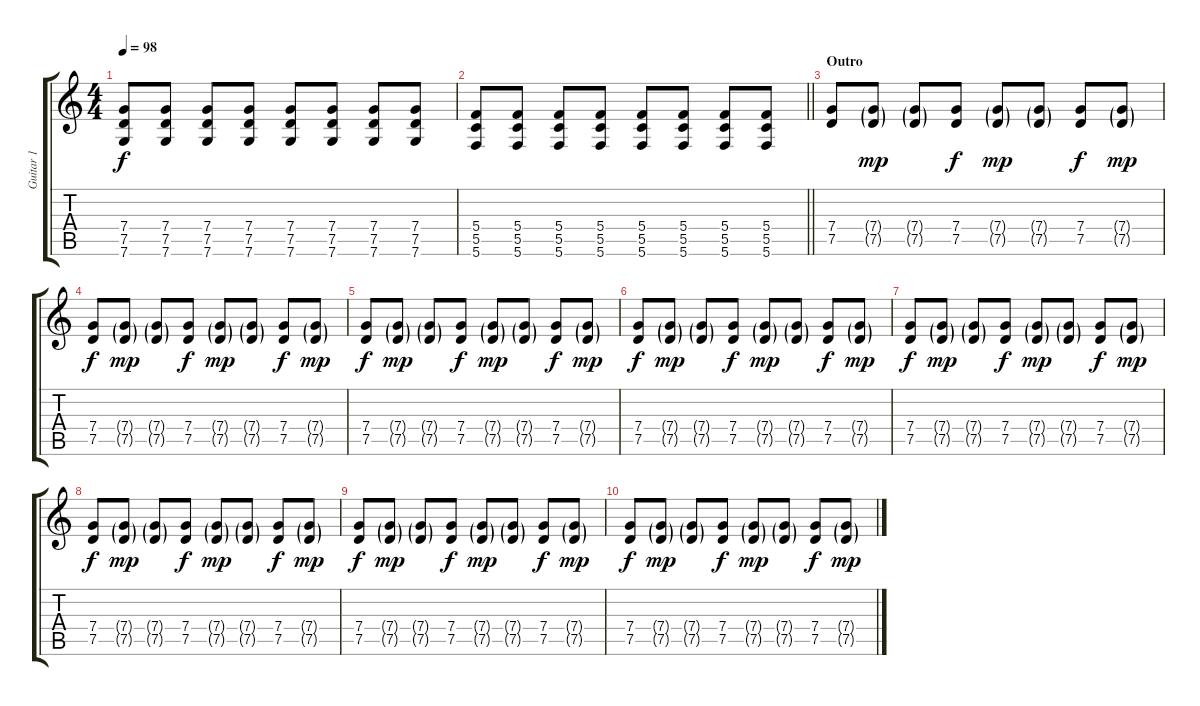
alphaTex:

\track ("Guitar 1" "Guitar 1") {instrument electricguitarclean}
\staff {score tabs}
\tuning (D4 A3 F3 C3 G2 C2) {hide}
\ts (4 4)
\tempo 98
\clef g2
\ks c
(7.4 7.5 7.6).8{dy f} (7.4 7.5 7.6).8 (7.4 7.5 7.6).8 (7.4 7.5 7.6).8 (7.4 7.5 7.6).8 (7.4 7.5 7.6).8 (7.4 7.5 7.6).8 (7.4 7.5 7.6).8 |
\barLineRight lightlight
(5.4 5.5 5.6).8 (5.4 5.5 5.6).8 (5.4 5.5 5.6).8 (5.4 5.5 5.6).8 (5.4 5.5 5.6).8 (5.4 5.5 5.6).8 (5.4 5.5 5.6).8 (5.4 5.5 5.6).8 |
\section ("" "Outro")
(7.4 7.5).8{instrument electricguitarclean} (7.4{g} 7.5{g}).8{dy mp} (7.4{g} 7.5{g}).8 (7.4 7.5).8{dy f} (7.4{g} 7.5{g}).8{dy mp} (7.4{g} 7.5{g}).8 (7.4 7.5).8{dy f} (7.4{g} 7.5{g}).8{dy mp} |
(7.4 7.5).8{dy f} (7.4{g} 7.5{g}).8{dy mp} (7.4{g} 7.5{g}).8 (7.4 7.5).8{dy f} (7.4{g} 7.5{g}).8{dy mp} (7.4{g} 7.5{g}).8 (7.4 7.5).8{dy f} (7.4{g} 7.5{g}).8{dy mp} |
(7.4 7.5).8{dy f instrument electricguitarclean} (7.4{g} 7.5{g}).8{dy mp} (7.4{g} 7.5{g}).8 (7.4 7.5).8{dy f} (7.4{g} 7.5{g}).8{dy mp} (7.4{g} 7.5{g}).8 (7.4 7.5).8{dy f} (7.4{g} 7.5{g}).8{dy mp} |
(7.4 7.5).8{dy f} (7.4{g} 7.5{g}).8{dy mp} (7.4{g} 7.5{g}).8 (7.4 7.5).8{dy f} (7.4{g} 7.5{g}).8{dy mp} (7.4{g} 7.5{g}).8 (7.4 7.5).8{dy f} (7.4{g} 7.5{g}).8{dy mp} |
(7.4 7.5).8{dy f instrument electricguitarclean} (7.4{g} 7.5{g}).8{dy mp} (7.4{g} 7.5{g}).8 (7.4 7.5).8{dy f} (7.4{g} 7.5{g}).8{dy mp} (7.4{g} 7.5{g}).8 (7.4 7.5).8{dy f} (7.4{g} 7.5{g}).8{dy mp} |
(7.4 7.5).8{dy f} (7.4{g} 7.5{g}).8{dy mp} (7.4{g} 7.5{g}).8 (7.4 7.5).8{dy f} (7.4{g} 7.5{g}).8{dy mp} (7.4{g} 7.5{g}).8 (7.4 7.5).8{dy f} (7.4{g} 7.5{g}).8{dy mp} |
(7.4 7.5).8{dy f instrument electricguitarclean} (7.4{g} 7.5{g}).8{dy mp} (7.4{g} 7.5{g}).8 (7.4 7.5).8{dy f} (7.4{g} 7.5{g}).8{dy mp} (7.4{g} 7.5{g}).8 (7.4 7.5).8{dy f} (7.4{g} 7.5{g}).8{dy mp} |
(7.4 7.5).8{dy f} (7.4{g} 7.5{g}).8{dy mp} (7.4{g} 7.5{g}).8 (7.4 7.5).8{dy f} (7.4{g} 7.5{g}).8{dy mp} (7.4{g} 7.5{g}).8 (7.4 7.5).8{dy f} (7.4{g} 7.5{g}).8{dy mp}
